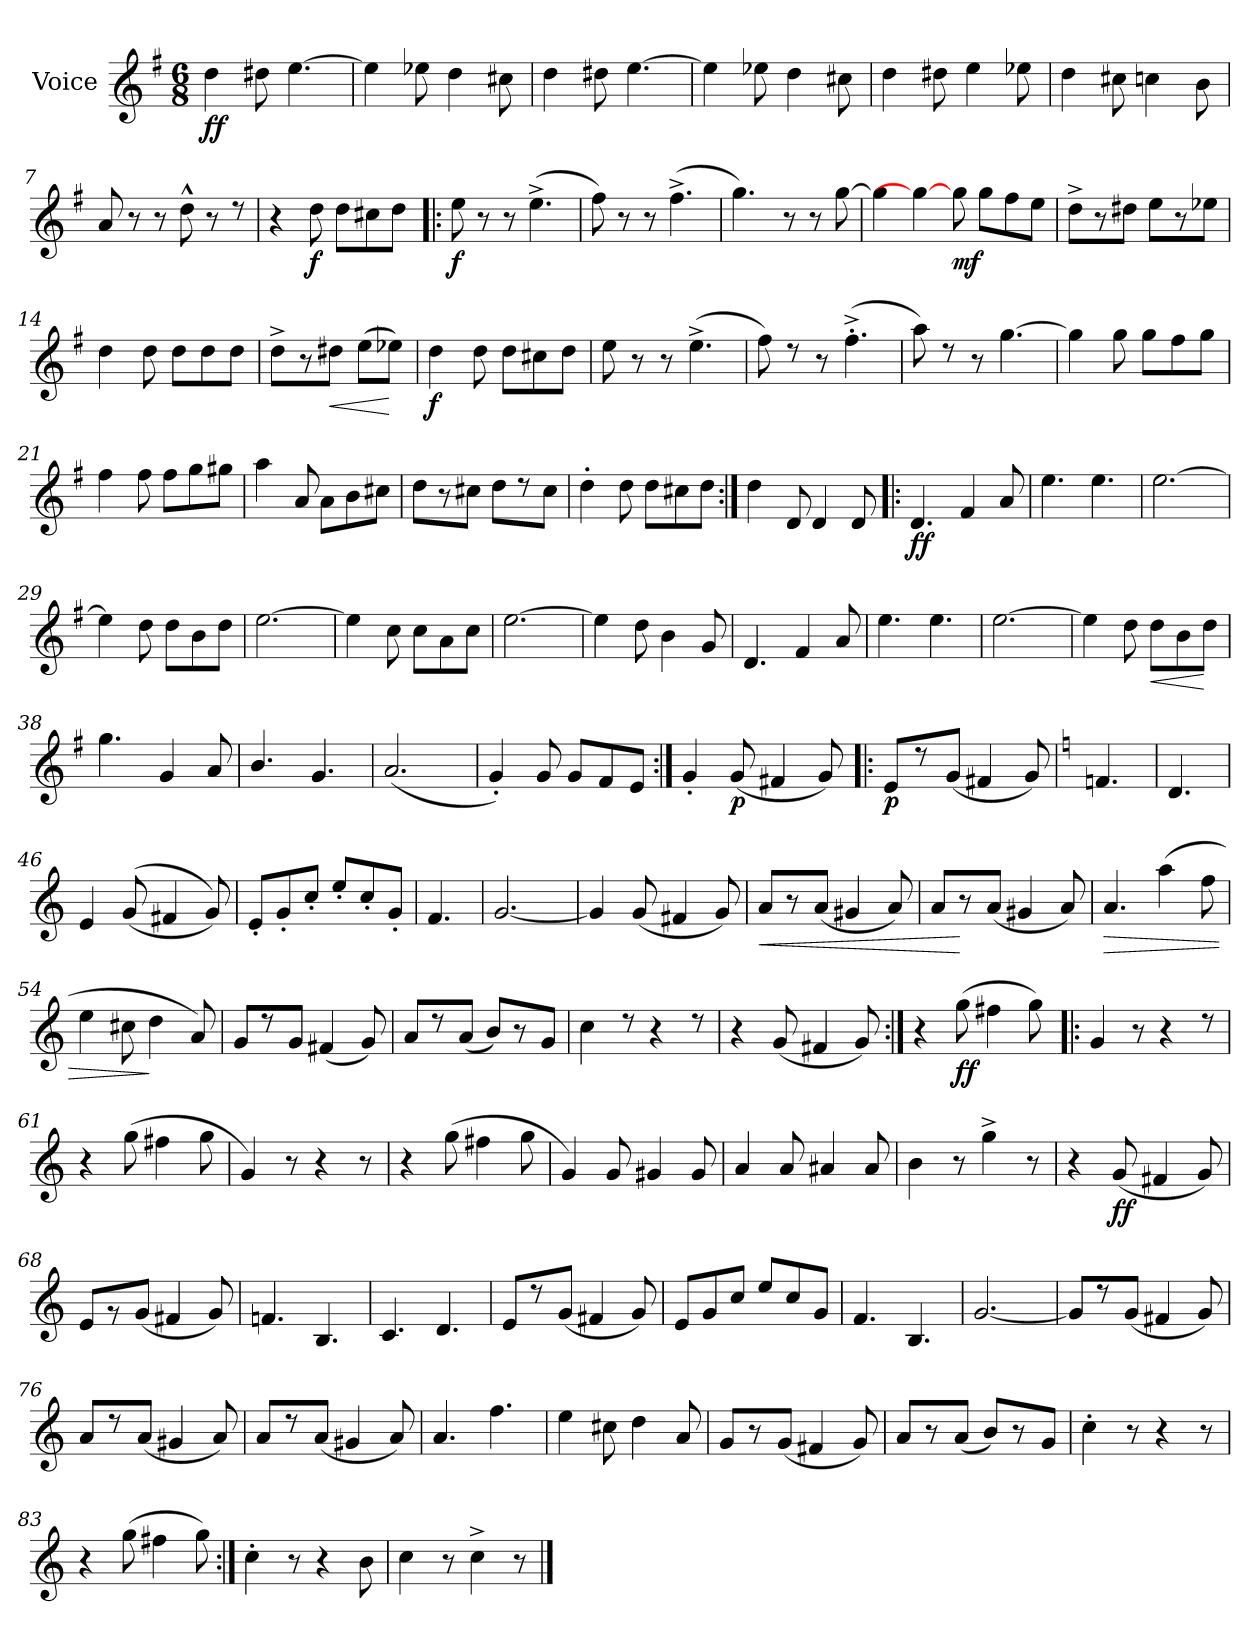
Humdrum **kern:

**kern	**dynam
*part1	*part1
*staff1	*staff1
*I"Voice	*
*I'Voice	*
*clefG2	*
*k[f#]	*
*M6/8	*
=1	=1
!	!LO:DY:b
4dd\	ff
8dd#X\	.
[>4.ee\	.
=2	=2
4ee\]	.
8ee-X\	.
4dd\	.
8cc#X\	.
=3	=3
4dd\	.
8dd#X\	.
[>4.ee\	.
=4	=4
4ee\]	.
8ee-X\	.
4dd\	.
8cc#X\	.
=5	=5
4dd\	.
8dd#X\	.
4ee\	.
8ee-X\	.
=6	=6
4dd\	.
8cc#X\	.
4ccn\	.
8b\	.
=7	=7
8a/	.
8r	.
8r	.
8dd^^>\	.
8r	.
8rcc	.
=8	=8
4r	.
!	!LO:DY:b
8dd\	f
8dd\L	.
8cc#X\	.
8dd\J	.
!!LO:LB:g=z
=9!|:	=9!|:
!	!LO:DY:b
8ee\	f
8r	.
8r	.
(>4.ee^>\	.
=10	=10
8ff#\)	.
8r	.
8r	.
(>4.ff#^>\	.
=11	=11
4.gg\)	.
8r	.
8r	.
[>8gg\	.
=12	=12
4gg\]	.
4gg\_	.
!	!LO:DY:b
8gg\	mf
8gg\L	.
8ff#\	.
8ee\J	.
=13	=13
8dd^>\L	.
8r	.
8dd#X\J	.
8ee\L	.
8r	.
8ee-X\J	.
=14	=14
4dd\	.
8dd\	.
8dd\L	.
8dd\	.
8dd\J	.
=15	=15
8dd^>\L	.
8r	.
!	!LO:HP:b
8dd#X\J	<
(<8ee\L	.
8ee-X\J)	[
=16	=16
!	!LO:DY:b
4dd\	f
8dd\	.
8dd\L	.
8cc#X\	.
8dd\J	.
!!LO:LB:g=z
=17	=17
8ee\	.
8r	.
8r	.
(>4.ee^>\	.
=18	=18
8ff#\)	.
8rcc	.
8r	.
(>4.ff#^>'>\	.
=19	=19
8aa\)	.
8rcc	.
8r	.
[>4.gg\	.
=20	=20
4gg\]	.
8gg\	.
8gg\L	.
8ff#\	.
8gg\J	.
=21	=21
4ff#\	.
8ff#\	.
8ff#\L	.
8gg\	.
8gg#X\J	.
=22	=22
4aa\	.
8a/	.
8a\L	.
8b\	.
8cc#X\J	.
=23	=23
8dd\L	.
8r	.
8cc#X\J	.
8dd\L	.
8rcc	.
8cc#\J	.
=24	=24
4dd'>\	.
8dd\	.
8dd\L	.
8cc#X\	.
8dd\J	.
!!LO:LB:g=z
=25:|!	=25:|!
4dd\	.
8d/	.
4d/	.
8d/	.
=26!|:	=26!|:
!	!LO:DY:b
4.d/	ff
4f#/	.
8a/	.
=27	=27
4.ee\	.
4.ee\	.
=28	=28
[>2.ee\	.
=29	=29
4ee\]	.
8dd\	.
8dd\L	.
8b\	.
8dd\J	.
=30	=30
[>2.ee\	.
=31	=31
4ee\]	.
8cc\	.
8cc\L	.
8a\	.
8cc\J	.
=32	=32
[>2.ee\	.
=33	=33
4ee\]	.
8dd\	.
4b\	.
8g/	.
=34	=34
4.d/	.
4f#/	.
8a/	.
!!LO:LB:g=z
=35	=35
4.ee\	.
4.ee\	.
=36	=36
[>2.ee\	.
=37	=37
4ee\]	.
8dd\	.
!	!LO:HP:b
8dd\L	<
8b\	.
8dd\J	[
=38	=38
4.gg\	.
4g/	.
8a/	.
=39	=39
4.b/	.
4.g/	.
=40	=40
(<2.a/	.
=41	=41
4g'>/)	.
8g/	.
8g/L	.
8f#/	.
8e/J	.
=42:|!	=42:|!
4g'>/	.
!	!LO:DY:b
(<8g/	p
4f#X/	.
8g/)	.
=43!|:	=43!|:
!	!LO:DY:b
8e/L	p
8rcc	.
(<8g/J	.
4f#X/	.
8g/)	.
!!LO:LB:g=z
=44	=44
*k[]	*
4.fn/	.
=45	=45
4.d/	.
=46	=46
4e/	.
(<(>8g/	.
4f#X/	.
8g/))	.
=47	=47
8e'</L	.
8g'</	.
8cc'</J	.
8ee'</L	.
8cc'</	.
8g'</J	.
=48	=48
4.f/	.
=49	=49
[<2.g/	.
=50	=50
4g/]	.
(<8g/	.
4f#X/	.
8g/)	.
=51	=51
!	!LO:HP:b
8a/L	<
8r	.
(<8a/J	.
4g#X/	.
8a/)	.
=52	=52
8a/L	.
8r	[
(<8a/J	.
4g#X/	.
8a/)	.
!!LO:LB:g=z
=53	=53
!	!LO:HP:b
4.a/	>
(>4aa\	.
8ff\	.
=54	=54
4ee\	.
8cc#X\	.
4dd\	]
8a/)	.
=55	=55
8g/L	.
8rcc	.
8g/J	.
(<4f#X/	.
8g/)	.
=56	=56
8a/L	.
8rcc	.
(<8a/J	.
8b/L)	.
8r	.
8g/J	.
=57	=57
4cc\	.
8rcc	.
4r	.
8rcc	.
=58	=58
4r	.
(<8g/	.
4f#X/	.
8g/)	.
=59:|!	=59:|!
4r	.
!	!LO:DY:b
(>8gg\	ff
4ff#X\	.
8gg\)	.
=60!|:	=60!|:
4g/	.
8r	.
4r	.
8rcc	.
!!LO:LB:g=z
=61	=61
4r	.
(>8gg\	.
4ff#X\	.
8gg\	.
=62	=62
4g/)	.
8r	.
4r	.
8r	.
=63	=63
4r	.
(>8gg\	.
4ff#X\	.
8gg\	.
=64	=64
4g/)	.
8g/	.
4g#X/	.
8g#/	.
=65	=65
4a/	.
8a/	.
4a#X/	.
8a#/	.
=66	=66
4b\	.
8r	.
4gg^>\	.
8r	.
=67	=67
4r	.
!	!LO:DY:b
(<8g/	ff
4f#X/	.
8g/)	.
=68	=68
8e/L	.
8r	.
(<8g/J	.
4f#X/	.
8g/)	.
!!LO:LB:g=z
=69	=69
4.fn/	.
4.B/	.
=70	=70
4.c/	.
4.d/	.
=71	=71
8e/L	.
8rcc	.
(<8g/J	.
4f#X/	.
8g/)	.
=72	=72
8e/L	.
8g/	.
8cc/J	.
8ee/L	.
8cc/	.
8g/J	.
=73	=73
4.f/	.
4.B/	.
=74	=74
[<2.g/	.
=75	=75
8g/L]	.
8rcc	.
(<8g/J	.
4f#X/	.
8g/)	.
=76	=76
8a/L	.
8rcc	.
(<8a/J	.
4g#X/	.
8a/)	.
=77	=77
8a/L	.
8rcc	.
(<8a/J	.
4g#X/	.
8a/)	.
!!LO:LB:g=z
=78	=78
4.a/	.
4.ff\	.
=79	=79
4ee\	.
8cc#X\	.
4dd\	.
8a/	.
=80	=80
8g/L	.
8r	.
(<8g/J	.
4f#X/	.
8g/)	.
=81	=81
8a/L	.
8r	.
(<8a/J	.
8b/L)	.
8r	.
8g/J	.
=82	=82
4cc'>\	.
8r	.
4r	.
8r	.
=83	=83
4r	.
(>8gg\	.
4ff#X\	.
8gg\)	.
=84:|!	=84:|!
4cc'>\	.
8r	.
4r	.
8b\	.
=85	=85
4cc\	.
8r	.
4cc^>\	.
8r	.
==	==
*-	*-
